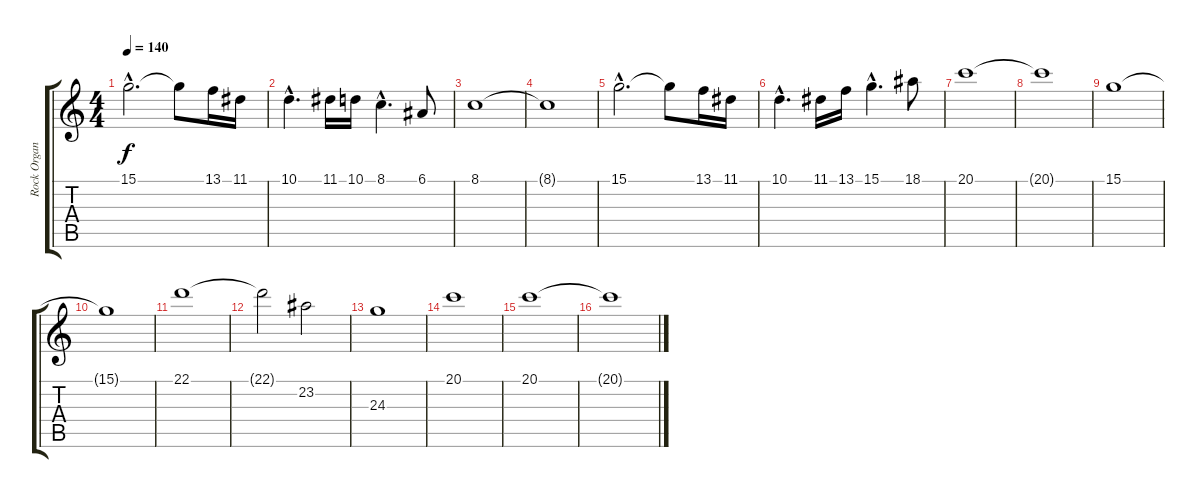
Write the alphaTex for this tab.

\track ("Rock Organ" "Rock Organ") {instrument rockorgan}
\staff {score tabs}
\tuning (E4 B3 G3 D3 A2 E2) {hide}
\ts (4 4)
\tempo 140
\clef g2
\ks c
15.1{hac}.2{d dy f instrument rockorgan} 15.1{t}.8 13.1.16 11.1.16 |
10.1{hac}.4{d} 11.1.16 10.1.16 8.1{hac}.4{d} 6.1.8 |
8.1.1 |
8.1{t}.1 |
15.1{hac}.2{d} 15.1{t}.8 13.1.16 11.1.16 |
10.1{hac}.4{d} 11.1.16 13.1.16 15.1{hac}.4{d} 18.1.8 |
20.1.1 |
20.1{t}.1 |
15.1.1{volume 9} |
15.1{t}.1 |
22.1.1 |
22.1{t}.2 23.2.2 |
24.3.1 |
20.1.1 |
20.1.1 |
20.1{t}.1
